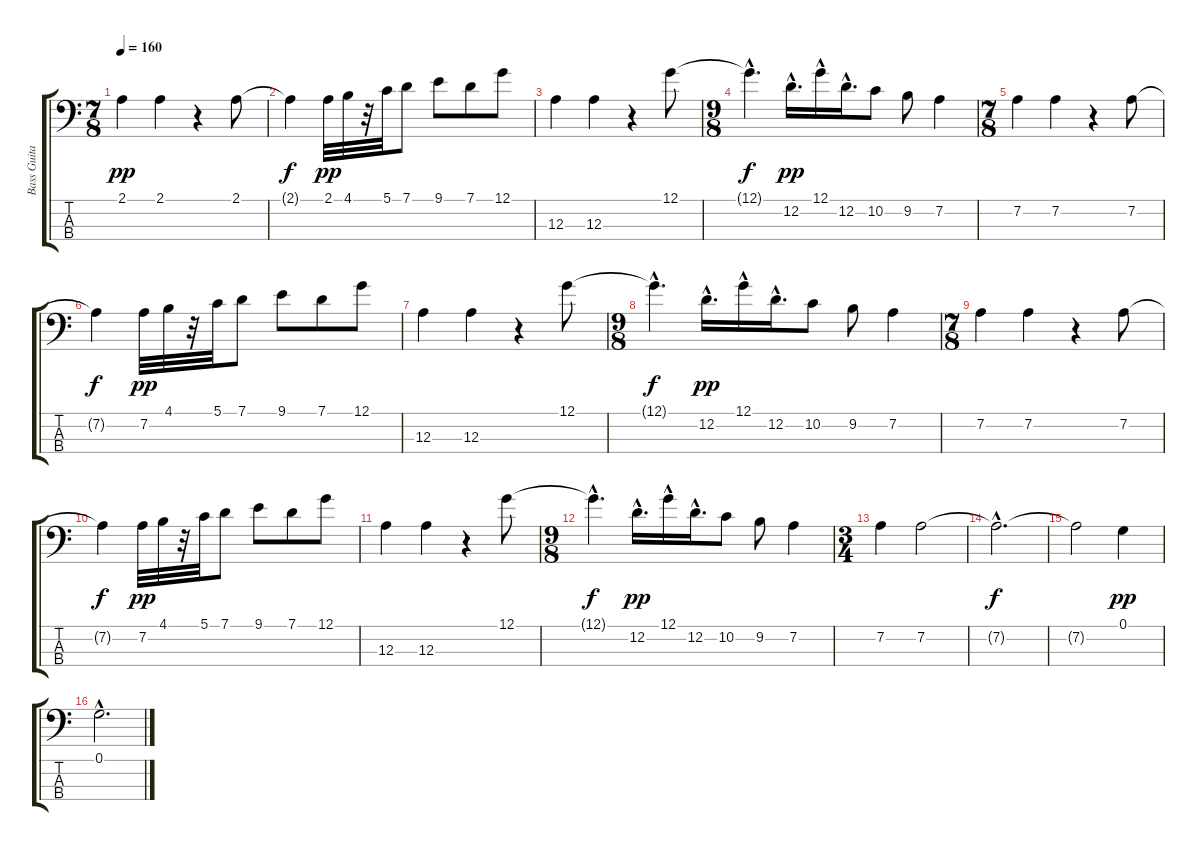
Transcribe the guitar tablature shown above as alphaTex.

\track ("Bass Guitar 1" "Bass Guita") {instrument electricbasspick}
\staff {score tabs}
\tuning (G2 D2 A1 E1) {hide}
\ts (7 8)
\tempo 160
\clef f4
\ks c
2.1.4{dy pp} 2.1.4 r.4 2.1.8 |
2.1{t}.4{dy f} 2.1.32{dy pp} 4.1.32 r.32 5.1.32 7.1.8 9.1.8 7.1.8 12.1.8 |
12.3.4 12.3.4 r.4 12.1.8 |
\ts (9 8)
12.1{hac t}.4{d dy f} 12.2{hac}.16{d dy pp} 12.1{hac}.16 12.2{hac}.16{d} 10.2.8 9.2.8 7.2.4 |
\ts (7 8)
7.2.4 7.2.4 r.4 7.2.8 |
7.2{t}.4{dy f} 7.2.32{dy pp} 4.1.32 r.32 5.1.32 7.1.8 9.1.8 7.1.8 12.1.8 |
12.3.4 12.3.4 r.4 12.1.8 |
\ts (9 8)
12.1{hac t}.4{d dy f} 12.2{hac}.16{d dy pp} 12.1{hac}.16 12.2{hac}.16{d} 10.2.8 9.2.8 7.2.4 |
\ts (7 8)
7.2.4 7.2.4 r.4 7.2.8 |
7.2{t}.4{dy f} 7.2.32{dy pp} 4.1.32 r.32 5.1.32 7.1.8 9.1.8 7.1.8 12.1.8 |
12.3.4 12.3.4 r.4 12.1.8 |
\ts (9 8)
12.1{hac t}.4{d dy f} 12.2{hac}.16{d dy pp} 12.1{hac}.16 12.2{hac}.16{d} 10.2.8 9.2.8 7.2.4 |
\ts (3 4)
7.2.4 7.2.2 |
7.2{hac t}.2{d dy f} |
7.2{t}.2 0.1.4{dy pp} |
0.1{hac}.2{d}
